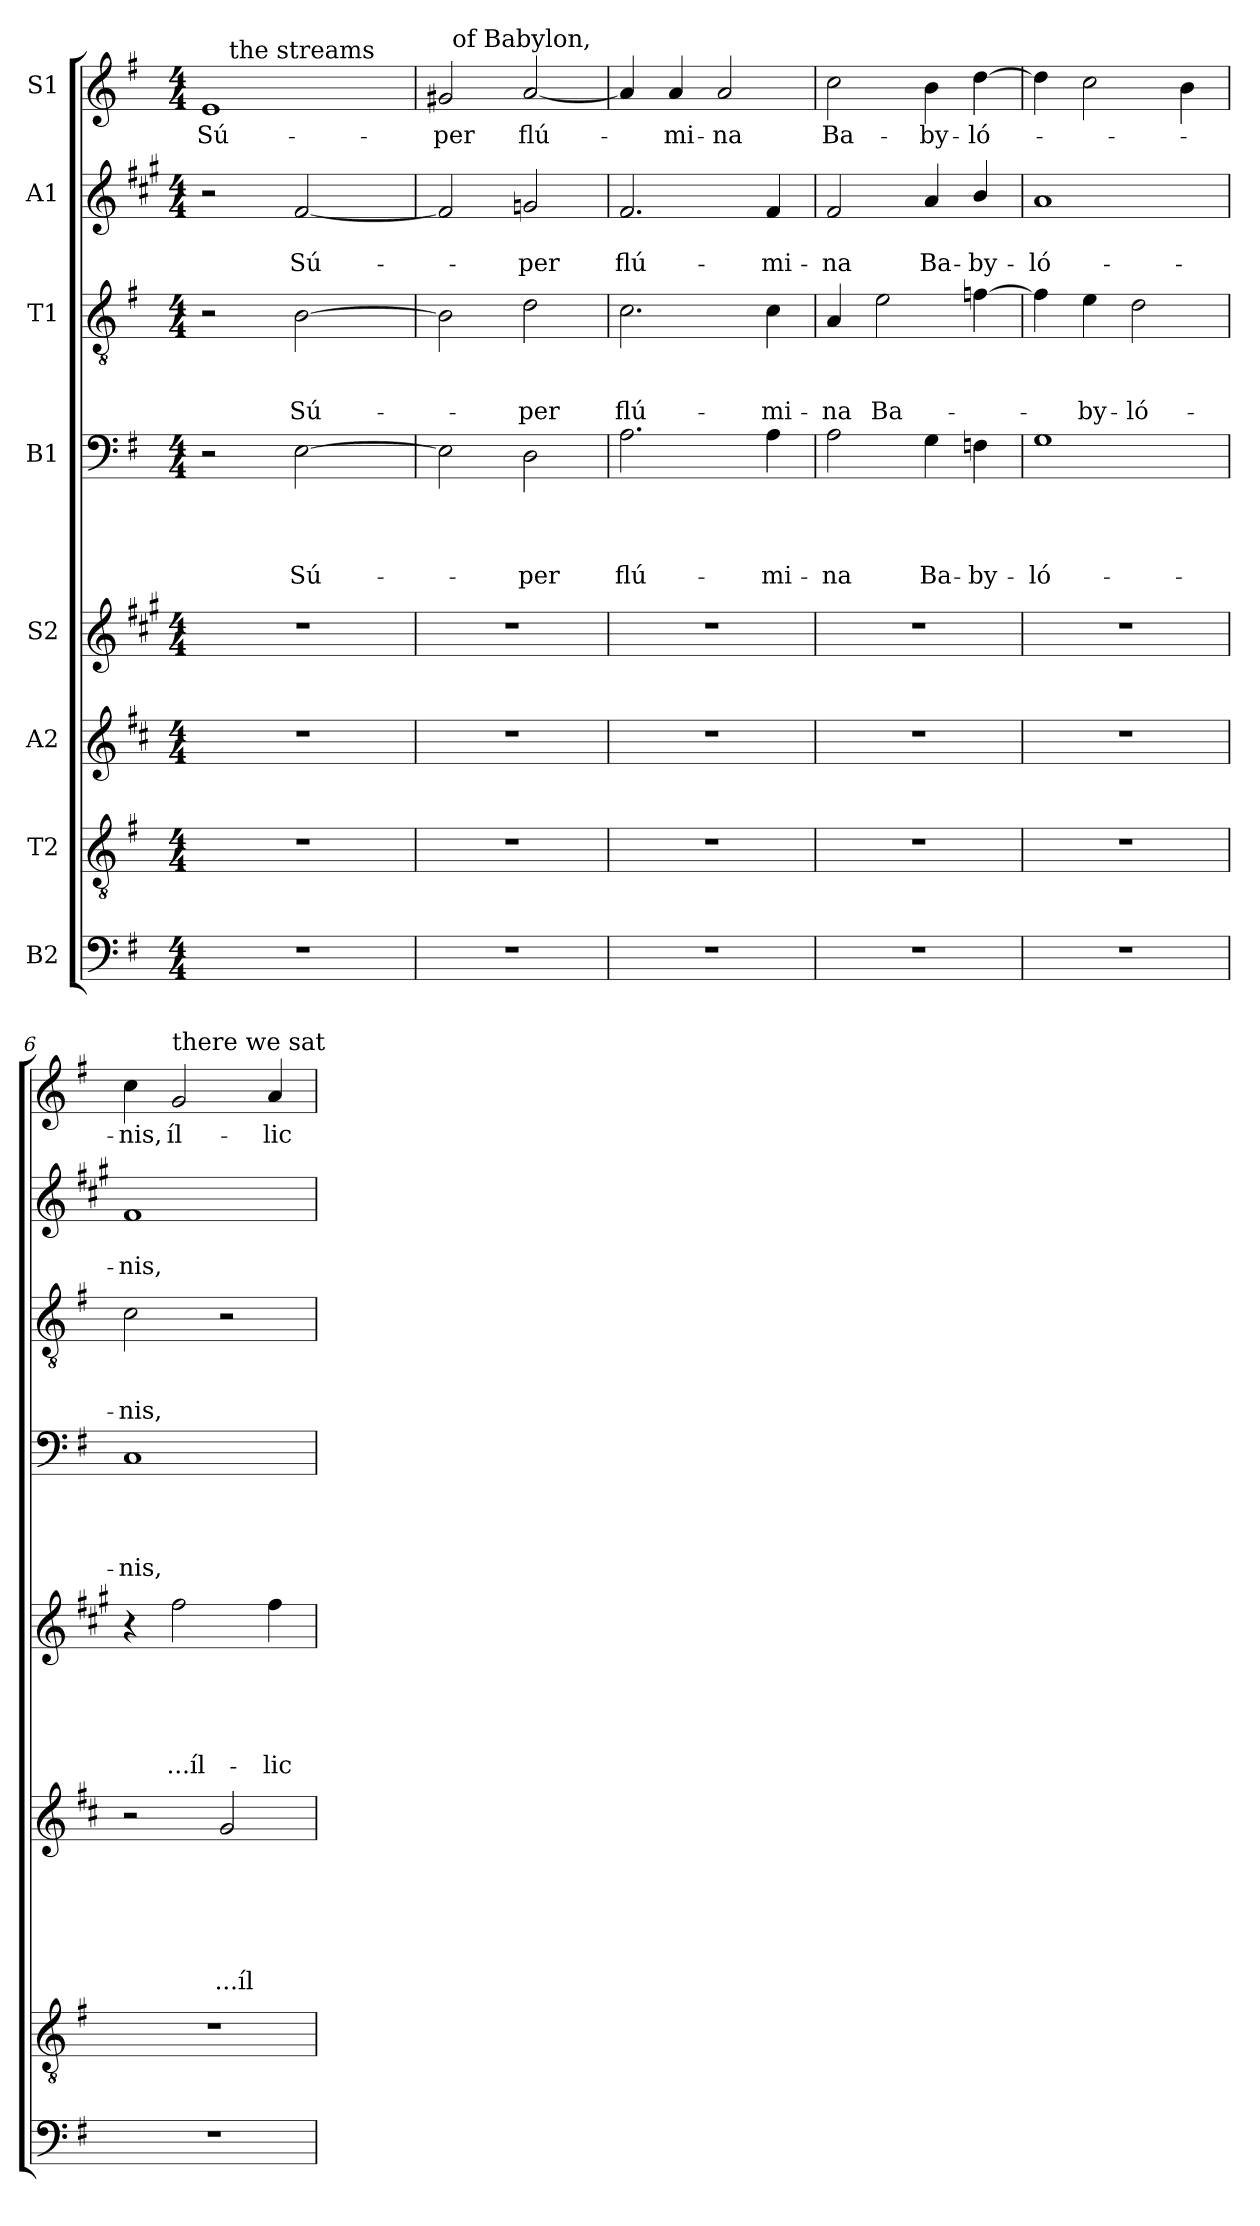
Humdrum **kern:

**kern	**kern	**kern	**text	**text	**text	**text	**text	**text	**kern	**text	**text	**text	**text	**text	**kern	**text	**text	**text	**text	**kern	**text	**text	**text	**kern	**text	**text	**kern	**text
*part8	*part7	*part6	*part6	*part6	*part6	*part6	*part6	*part6	*part5	*part5	*part5	*part5	*part5	*part5	*part4	*part4	*part4	*part4	*part4	*part3	*part3	*part3	*part3	*part2	*part2	*part2	*part1	*part1
*staff8	*staff7	*staff6	*staff6	*staff6	*staff6	*staff6	*staff6	*staff6	*staff5	*staff5	*staff5	*staff5	*staff5	*staff5	*staff4	*staff4	*staff4	*staff4	*staff4	*staff3	*staff3	*staff3	*staff3	*staff2	*staff2	*staff2	*staff1	*staff1
*I"B2	*I"T2	*I"A2	*	*	*	*	*	*	*I"S2	*	*	*	*	*	*I"B1	*	*	*	*	*I"T1	*	*	*	*I"A1	*	*	*I"S1	*
*clefF4	*clefGv2	*clefG2	*	*	*	*	*	*	*clefG2	*	*	*	*	*	*clefF4	*	*	*	*	*clefGv2	*	*	*	*clefG2	*	*	*clefG2	*
*ITrd7c12	*ITrd8c14	*ITrd4c7	*	*	*	*	*	*	*ITrd1c2	*	*	*	*	*	*	*	*	*	*	*	*	*	*	*ITrd1c2	*	*	*	*
*k[f#]	*k[f#]	*k[f#]	*	*	*	*	*	*	*k[f#]	*	*	*	*	*	*k[f#]	*	*	*	*	*k[f#]	*	*	*	*k[f#]	*	*	*k[f#]	*
*G:	*G:	*G:	*	*	*	*	*	*	*G:	*	*	*	*	*	*G:	*	*	*	*	*G:	*	*	*	*G:	*	*	*G:	*
*M4/4	*M4/4	*M4/4	*	*	*	*	*	*	*M4/4	*	*	*	*	*	*M4/4	*	*	*	*	*M4/4	*	*	*	*M4/4	*	*	*M4/4	*
=1	=1	=1	=1	=1	=1	=1	=1	=1	=1	=1	=1	=1	=1	=1	=1	=1	=1	=1	=1	=1	=1	=1	=1	=1	=1	=1	=1	=1
!	!	!	!	!	!	!	!	!	!	!	!	!	!	!	!	!	!	!	!	!	!	!	!	!	!	!	!LO:TX:a:t=By	!
!	!	!	!	!	!	!	!	!	!	!	!	!	!	!	!	!	!	!	!	!	!	!	!	!	!	!	!	!LO:LY:b
*	*	*	*	*	*	*	*	*	*	*	*	*	*	*	*	*	*	*	*	*	*	*	*	*	*	*	*^	*
1r	1r	1r	.	.	.	.	.	.	1r	.	.	.	.	.	2r	.	.	.	.	2r	.	.	.	2r	.	.	1e	16.ryy	Sú-
!	!	!	!	!	!	!	!	!	!	!	!	!	!	!	!	!	!	!	!	!	!	!	!	!	!	!	!	!LO:TX:a:t=the streams	!
.	.	.	.	.	.	.	.	.	.	.	.	.	.	.	.	.	.	.	.	.	.	.	.	.	.	.	.	2ryy	.
!	!	!	!	!	!	!	!	!	!	!	!	!	!	!	!	!	!	!	!LO:LY:b	!	!	!	!LO:LY:b	!	!	!LO:LY:b	!	!	!
.	.	.	.	.	.	.	.	.	.	.	.	.	.	.	[2E\	.	.	.	Sú-	[2B\	.	.	Sú-	[2e/	.	Sú-	.	.	.
.	.	.	.	.	.	.	.	.	.	.	.	.	.	.	.	.	.	.	.	.	.	.	.	.	.	.	.	4ryy	.
.	.	.	.	.	.	.	.	.	.	.	.	.	.	.	.	.	.	.	.	.	.	.	.	.	.	.	.	8ryy	.
.	.	.	.	.	.	.	.	.	.	.	.	.	.	.	.	.	.	.	.	.	.	.	.	.	.	.	.	32ryy	.
=2	=2	=2	=2	=2	=2	=2	=2	=2	=2	=2	=2	=2	=2	=2	=2	=2	=2	=2	=2	=2	=2	=2	=2	=2	=2	=2	=2	=2	=2
!	!	!	!	!	!	!	!	!	!	!	!	!	!	!	!	!	!	!	!	!	!	!	!	!	!	!	!	!	!LO:LY:b
1r	1r	1r	.	.	.	.	.	.	1r	.	.	.	.	.	2E\]	.	.	.	.	2B\]	.	.	.	2e/]	.	.	2g#X/	32ryy	-per
!	!	!	!	!	!	!	!	!	!	!	!	!	!	!	!	!	!	!	!	!	!	!	!	!	!	!	!	!LO:TX:a:t=of Babylon,	!
.	.	.	.	.	.	.	.	.	.	.	.	.	.	.	.	.	.	.	.	.	.	.	.	.	.	.	.	2ryy	.
!	!	!	!	!	!	!	!	!	!	!	!	!	!	!	!	!	!	!	!LO:LY:b	!	!	!	!LO:LY:b	!	!	!LO:LY:b	!	!	!LO:LY:b
.	.	.	.	.	.	.	.	.	.	.	.	.	.	.	2D\	.	.	.	-per	2d\	.	.	-per	2fn/	.	-per	[2a/	.	flú-
.	.	.	.	.	.	.	.	.	.	.	.	.	.	.	.	.	.	.	.	.	.	.	.	.	.	.	.	4...ryy	.
=3	=3	=3	=3	=3	=3	=3	=3	=3	=3	=3	=3	=3	=3	=3	=3	=3	=3	=3	=3	=3	=3	=3	=3	=3	=3	=3	=3	=3	=3
!	!	!	!	!	!	!	!	!	!	!	!	!	!	!	!	!	!	!	!LO:LY:b	!	!	!	!LO:LY:b	!	!	!LO:LY:b	!	!	!
*	*	*	*	*	*	*	*	*	*	*	*	*	*	*	*	*	*	*	*	*	*	*	*	*	*	*	*v	*v	*
1r	1r	1r	.	.	.	.	.	.	1r	.	.	.	.	.	2.A\	.	.	.	flú-	2.c\	.	.	flú-	2.e/	.	flú-	4a/]	.
!	!	!	!	!	!	!	!	!	!	!	!	!	!	!	!	!	!	!	!	!	!	!	!	!	!	!	!	!LO:LY:b
.	.	.	.	.	.	.	.	.	.	.	.	.	.	.	.	.	.	.	.	.	.	.	.	.	.	.	4a/	-mi-
!	!	!	!	!	!	!	!	!	!	!	!	!	!	!	!	!	!	!	!	!	!	!	!	!	!	!	!	!LO:LY:b
.	.	.	.	.	.	.	.	.	.	.	.	.	.	.	.	.	.	.	.	.	.	.	.	.	.	.	2a/	-na
!	!	!	!	!	!	!	!	!	!	!	!	!	!	!	!	!	!	!	!LO:LY:b	!	!	!	!LO:LY:b	!	!	!LO:LY:b	!	!
.	.	.	.	.	.	.	.	.	.	.	.	.	.	.	4A\	.	.	.	-mi-	4c\	.	.	-mi-	4e/	.	-mi-	.	.
=4	=4	=4	=4	=4	=4	=4	=4	=4	=4	=4	=4	=4	=4	=4	=4	=4	=4	=4	=4	=4	=4	=4	=4	=4	=4	=4	=4	=4
!	!	!	!	!	!	!	!	!	!	!	!	!	!	!	!	!	!	!	!LO:LY:b	!	!	!	!LO:LY:b	!	!	!LO:LY:b	!	!LO:LY:b
1r	1r	1r	.	.	.	.	.	.	1r	.	.	.	.	.	2A\	.	.	.	-na	4A/	.	.	-na	2e/	.	-na	2cc\	Ba-
!	!	!	!	!	!	!	!	!	!	!	!	!	!	!	!	!	!	!	!	!	!	!	!LO:LY:b	!	!	!	!	!
.	.	.	.	.	.	.	.	.	.	.	.	.	.	.	.	.	.	.	.	2e\	.	.	Ba-	.	.	.	.	.
!	!	!	!	!	!	!	!	!	!	!	!	!	!	!	!	!	!	!	!LO:LY:b	!	!	!	!	!	!	!LO:LY:b	!	!LO:LY:b
.	.	.	.	.	.	.	.	.	.	.	.	.	.	.	4G\	.	.	.	Ba-	.	.	.	.	4g/	.	Ba-	4b\	-by-
!	!	!	!	!	!	!	!	!	!	!	!	!	!	!	!	!	!	!	!LO:LY:b	!	!	!	!	!	!	!LO:LY:b	!	!LO:LY:b
.	.	.	.	.	.	.	.	.	.	.	.	.	.	.	4Fn\	.	.	.	-by-	[4fn\	.	.	.	4a/	.	-by-	[4dd\	-ló-
=5	=5	=5	=5	=5	=5	=5	=5	=5	=5	=5	=5	=5	=5	=5	=5	=5	=5	=5	=5	=5	=5	=5	=5	=5	=5	=5	=5	=5
!	!	!	!	!	!	!	!	!	!	!	!	!	!	!	!	!	!	!	!LO:LY:b	!	!	!	!	!	!	!LO:LY:b	!	!
1r	1r	1r	.	.	.	.	.	.	1r	.	.	.	.	.	1G	.	.	.	-ló-	4f\]	.	.	.	1g	.	-ló-	4dd\]	.
!	!	!	!	!	!	!	!	!	!	!	!	!	!	!	!	!	!	!	!	!	!	!	!LO:LY:b	!	!	!	!	!
.	.	.	.	.	.	.	.	.	.	.	.	.	.	.	.	.	.	.	.	4e\	.	.	-by-	.	.	.	2cc\	.
!	!	!	!	!	!	!	!	!	!	!	!	!	!	!	!	!	!	!	!	!	!	!	!LO:LY:b	!	!	!	!	!
.	.	.	.	.	.	.	.	.	.	.	.	.	.	.	.	.	.	.	.	2d\	.	.	-ló-	.	.	.	.	.
.	.	.	.	.	.	.	.	.	.	.	.	.	.	.	.	.	.	.	.	.	.	.	.	.	.	.	4b\	.
=6	=6	=6	=6	=6	=6	=6	=6	=6	=6	=6	=6	=6	=6	=6	=6	=6	=6	=6	=6	=6	=6	=6	=6	=6	=6	=6	=6	=6
!	!	!	!	!	!	!	!	!	!	!	!	!	!	!	!	!	!	!	!LO:LY:b	!	!	!	!LO:LY:b	!	!	!LO:LY:b	!	!LO:LY:b
1r	1r	2r	.	.	.	.	.	.	4r	.	.	.	.	.	1C	.	.	.	-nis,	2c\	.	.	-nis,	1e	.	-nis,	4cc\	-nis,
!	!	!	!	!	!	!	!	!	!	!	!	!	!	!	!	!	!	!	!	!	!	!	!	!	!	!	!LO:TX:a:t=there we sat	!
!	!	!	!	!	!	!	!	!	!	!	!	!	!	!LO:LY:b	!	!	!	!	!	!	!	!	!	!	!	!	!	!LO:LY:b
.	.	.	.	.	.	.	.	.	2ee\	.	.	.	.	...íl-	.	.	.	.	.	.	.	.	.	.	.	.	2g/	íl-
!	!	!	!	!	!	!	!	!LO:LY:b	!	!	!	!	!	!	!	!	!	!	!	!	!	!	!	!	!	!	!	!
.	.	2c/	.	.	.	.	.	...íl-	.	.	.	.	.	.	.	.	.	.	.	2r	.	.	.	.	.	.	.	.
!	!	!	!	!	!	!	!	!	!	!	!	!	!	!LO:LY:b	!	!	!	!	!	!	!	!	!	!	!	!	!	!LO:LY:b
.	.	.	.	.	.	.	.	.	4ee\	.	.	.	.	-lic	.	.	.	.	.	.	.	.	.	.	.	.	4a/	-lic
=	=	=	=	=	=	=	=	=	=	=	=	=	=	=	=	=	=	=	=	=	=	=	=	=	=	=	=	=
*-	*-	*-	*-	*-	*-	*-	*-	*-	*-	*-	*-	*-	*-	*-	*-	*-	*-	*-	*-	*-	*-	*-	*-	*-	*-	*-	*-	*-
